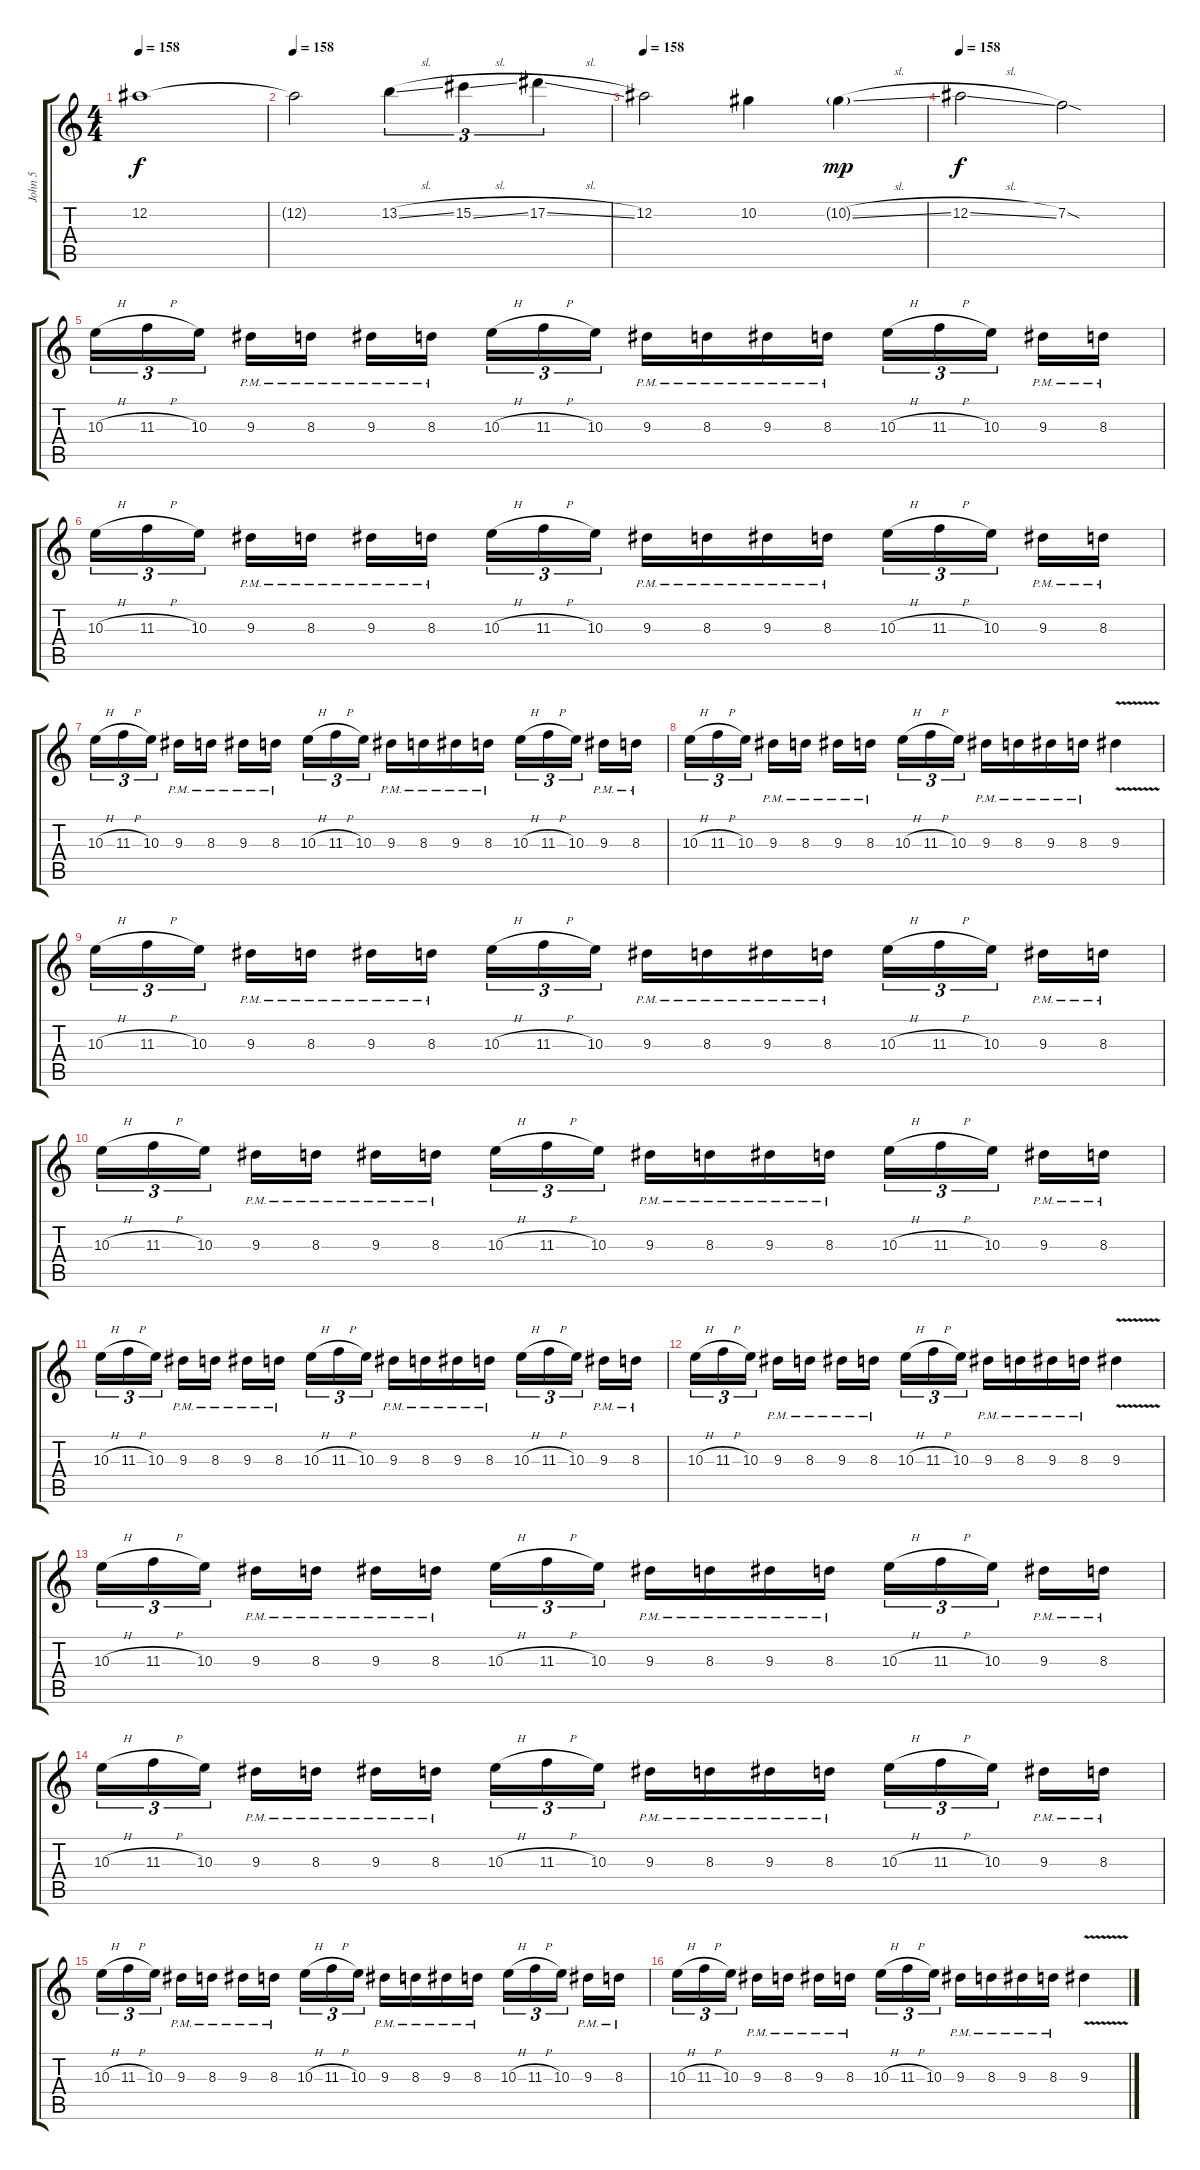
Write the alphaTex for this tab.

\track ("John 5" "John 5") {instrument distortionguitar}
\staff {score tabs}
\tuning (Eb4 Bb3 Gb3 Db3 Ab2 Db2) {hide}
\ts (4 4)
\tempo 158
\clef g2
\ks c
12.2.1{dy f} |
\tempo 158
12.2{t}.2 13.2{sl}.4{tu (3 2)} 15.2{sl}.4{tu (3 2)} 17.2{sl}.4{tu (3 2)} |
\tempo 158
12.2.2 10.2.4 10.2{sl g}.4{dy mp} |
\tempo 158
12.2{sl}.2{dy f} 7.2{sod}.2 |
10.3{h}.16{tu (3 2)} 11.3{h}.16{tu (3 2)} 10.3.16{tu (3 2) beam splitsecondary} 9.3{pm}.16 8.3{pm}.16 9.3{pm}.16 8.3{pm}.16{beam splitsecondary} 10.3{h}.16{tu (3 2)} 11.3{h}.16{tu (3 2)} 10.3.16{tu (3 2)} 9.3{pm}.16 8.3{pm}.16 9.3{pm}.16 8.3{pm}.16 10.3{h}.16{tu (3 2)} 11.3{h}.16{tu (3 2)} 10.3.16{tu (3 2) beam splitsecondary} 9.3{pm}.16 8.3{pm}.16 |
10.3{h}.16{tu (3 2)} 11.3{h}.16{tu (3 2)} 10.3.16{tu (3 2) beam splitsecondary} 9.3{pm}.16 8.3{pm}.16 9.3{pm}.16 8.3{pm}.16{beam splitsecondary} 10.3{h}.16{tu (3 2)} 11.3{h}.16{tu (3 2)} 10.3.16{tu (3 2)} 9.3{pm}.16 8.3{pm}.16 9.3{pm}.16 8.3{pm}.16 10.3{h}.16{tu (3 2)} 11.3{h}.16{tu (3 2)} 10.3.16{tu (3 2) beam splitsecondary} 9.3{pm}.16 8.3{pm}.16 |
10.3{h}.16{tu (3 2)} 11.3{h}.16{tu (3 2)} 10.3.16{tu (3 2) beam splitsecondary} 9.3{pm}.16 8.3{pm}.16 9.3{pm}.16 8.3{pm}.16{beam splitsecondary} 10.3{h}.16{tu (3 2)} 11.3{h}.16{tu (3 2)} 10.3.16{tu (3 2)} 9.3{pm}.16 8.3{pm}.16 9.3{pm}.16 8.3{pm}.16 10.3{h}.16{tu (3 2)} 11.3{h}.16{tu (3 2)} 10.3.16{tu (3 2) beam splitsecondary} 9.3{pm}.16 8.3{pm}.16 |
10.3{h}.16{tu (3 2)} 11.3{h}.16{tu (3 2)} 10.3.16{tu (3 2) beam splitsecondary} 9.3{pm}.16 8.3{pm}.16 9.3{pm}.16 8.3{pm}.16{beam splitsecondary} 10.3{h}.16{tu (3 2)} 11.3{h}.16{tu (3 2)} 10.3.16{tu (3 2)} 9.3{pm}.16 8.3{pm}.16 9.3{pm}.16 8.3{pm}.16 9.3{v}.4 |
10.3{h}.16{tu (3 2)} 11.3{h}.16{tu (3 2)} 10.3.16{tu (3 2) beam splitsecondary} 9.3{pm}.16 8.3{pm}.16 9.3{pm}.16 8.3{pm}.16{beam splitsecondary} 10.3{h}.16{tu (3 2)} 11.3{h}.16{tu (3 2)} 10.3.16{tu (3 2)} 9.3{pm}.16 8.3{pm}.16 9.3{pm}.16 8.3{pm}.16 10.3{h}.16{tu (3 2)} 11.3{h}.16{tu (3 2)} 10.3.16{tu (3 2) beam splitsecondary} 9.3{pm}.16 8.3{pm}.16 |
10.3{h}.16{tu (3 2)} 11.3{h}.16{tu (3 2)} 10.3.16{tu (3 2) beam splitsecondary} 9.3{pm}.16 8.3{pm}.16 9.3{pm}.16 8.3{pm}.16{beam splitsecondary} 10.3{h}.16{tu (3 2)} 11.3{h}.16{tu (3 2)} 10.3.16{tu (3 2)} 9.3{pm}.16 8.3{pm}.16 9.3{pm}.16 8.3{pm}.16 10.3{h}.16{tu (3 2)} 11.3{h}.16{tu (3 2)} 10.3.16{tu (3 2) beam splitsecondary} 9.3{pm}.16 8.3{pm}.16 |
10.3{h}.16{tu (3 2)} 11.3{h}.16{tu (3 2)} 10.3.16{tu (3 2) beam splitsecondary} 9.3{pm}.16 8.3{pm}.16 9.3{pm}.16 8.3{pm}.16{beam splitsecondary} 10.3{h}.16{tu (3 2)} 11.3{h}.16{tu (3 2)} 10.3.16{tu (3 2)} 9.3{pm}.16 8.3{pm}.16 9.3{pm}.16 8.3{pm}.16 10.3{h}.16{tu (3 2)} 11.3{h}.16{tu (3 2)} 10.3.16{tu (3 2) beam splitsecondary} 9.3{pm}.16 8.3{pm}.16 |
10.3{h}.16{tu (3 2)} 11.3{h}.16{tu (3 2)} 10.3.16{tu (3 2) beam splitsecondary} 9.3{pm}.16 8.3{pm}.16 9.3{pm}.16 8.3{pm}.16{beam splitsecondary} 10.3{h}.16{tu (3 2)} 11.3{h}.16{tu (3 2)} 10.3.16{tu (3 2)} 9.3{pm}.16 8.3{pm}.16 9.3{pm}.16 8.3{pm}.16 9.3{v}.4 |
10.3{h}.16{tu (3 2)} 11.3{h}.16{tu (3 2)} 10.3.16{tu (3 2) beam splitsecondary} 9.3{pm}.16 8.3{pm}.16 9.3{pm}.16 8.3{pm}.16{beam splitsecondary} 10.3{h}.16{tu (3 2)} 11.3{h}.16{tu (3 2)} 10.3.16{tu (3 2)} 9.3{pm}.16 8.3{pm}.16 9.3{pm}.16 8.3{pm}.16 10.3{h}.16{tu (3 2)} 11.3{h}.16{tu (3 2)} 10.3.16{tu (3 2) beam splitsecondary} 9.3{pm}.16 8.3{pm}.16 |
10.3{h}.16{tu (3 2)} 11.3{h}.16{tu (3 2)} 10.3.16{tu (3 2) beam splitsecondary} 9.3{pm}.16 8.3{pm}.16 9.3{pm}.16 8.3{pm}.16{beam splitsecondary} 10.3{h}.16{tu (3 2)} 11.3{h}.16{tu (3 2)} 10.3.16{tu (3 2)} 9.3{pm}.16 8.3{pm}.16 9.3{pm}.16 8.3{pm}.16 10.3{h}.16{tu (3 2)} 11.3{h}.16{tu (3 2)} 10.3.16{tu (3 2) beam splitsecondary} 9.3{pm}.16 8.3{pm}.16 |
10.3{h}.16{tu (3 2)} 11.3{h}.16{tu (3 2)} 10.3.16{tu (3 2) beam splitsecondary} 9.3{pm}.16 8.3{pm}.16 9.3{pm}.16 8.3{pm}.16{beam splitsecondary} 10.3{h}.16{tu (3 2)} 11.3{h}.16{tu (3 2)} 10.3.16{tu (3 2)} 9.3{pm}.16 8.3{pm}.16 9.3{pm}.16 8.3{pm}.16 10.3{h}.16{tu (3 2)} 11.3{h}.16{tu (3 2)} 10.3.16{tu (3 2) beam splitsecondary} 9.3{pm}.16 8.3{pm}.16 |
10.3{h}.16{tu (3 2)} 11.3{h}.16{tu (3 2)} 10.3.16{tu (3 2) beam splitsecondary} 9.3{pm}.16 8.3{pm}.16 9.3{pm}.16 8.3{pm}.16{beam splitsecondary} 10.3{h}.16{tu (3 2)} 11.3{h}.16{tu (3 2)} 10.3.16{tu (3 2)} 9.3{pm}.16 8.3{pm}.16 9.3{pm}.16 8.3{pm}.16 9.3{v}.4
